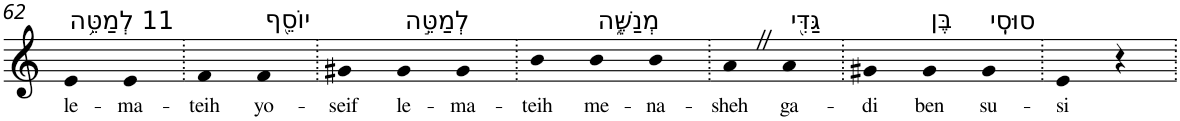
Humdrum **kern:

**kern	**text
*part1	*part1
*staff1	*staff1
*I"Piano	*
*I'Pno	*
!!LO:PB:g=z
*clefG2	*
*k[]	*
=62	=62
!LO:TX:a:t=11 לְמַטֵּ֥ה	!
!	!LO:LY:b
4e	le-
!	!LO:LY:b
4e	-ma-
=63.	=63.
!	!LO:LY:b
4f	-teih
!LO:TX:a:t=יוֹסֵ֖ף	!
!	!LO:LY:b
4f	yo-
=64.	=64.
!	!LO:LY:b
4g#X	-seif
!LO:TX:a:t=לְמַטֵּ֣ה	!
!	!LO:LY:b
4g#	le-
!	!LO:LY:b
4g#	-ma-
=65.	=65.
!	!LO:LY:b
4b	-teih
!LO:TX:a:t=מְנַשֶּׁ֑ה	!
!	!LO:LY:b
4b	me-
!	!LO:LY:b
4b	-na-
=66.	=66.
!	!LO:LY:b
4aZ	-sheh
!LO:TX:a:t=גַּדִּ֖י	!
!	!LO:LY:b
4a	ga-
=67.	=67.
!	!LO:LY:b
4g#X	-di
!LO:TX:a:t=בֶּן	!
!	!LO:LY:b
4g#	ben
!LO:TX:a:t=סוּסִֽי	!
!	!LO:LY:b
4g#	su-
=68.	=68.
!	!LO:LY:b
4e	-si
4r	.
=.	=.
*-	*-
